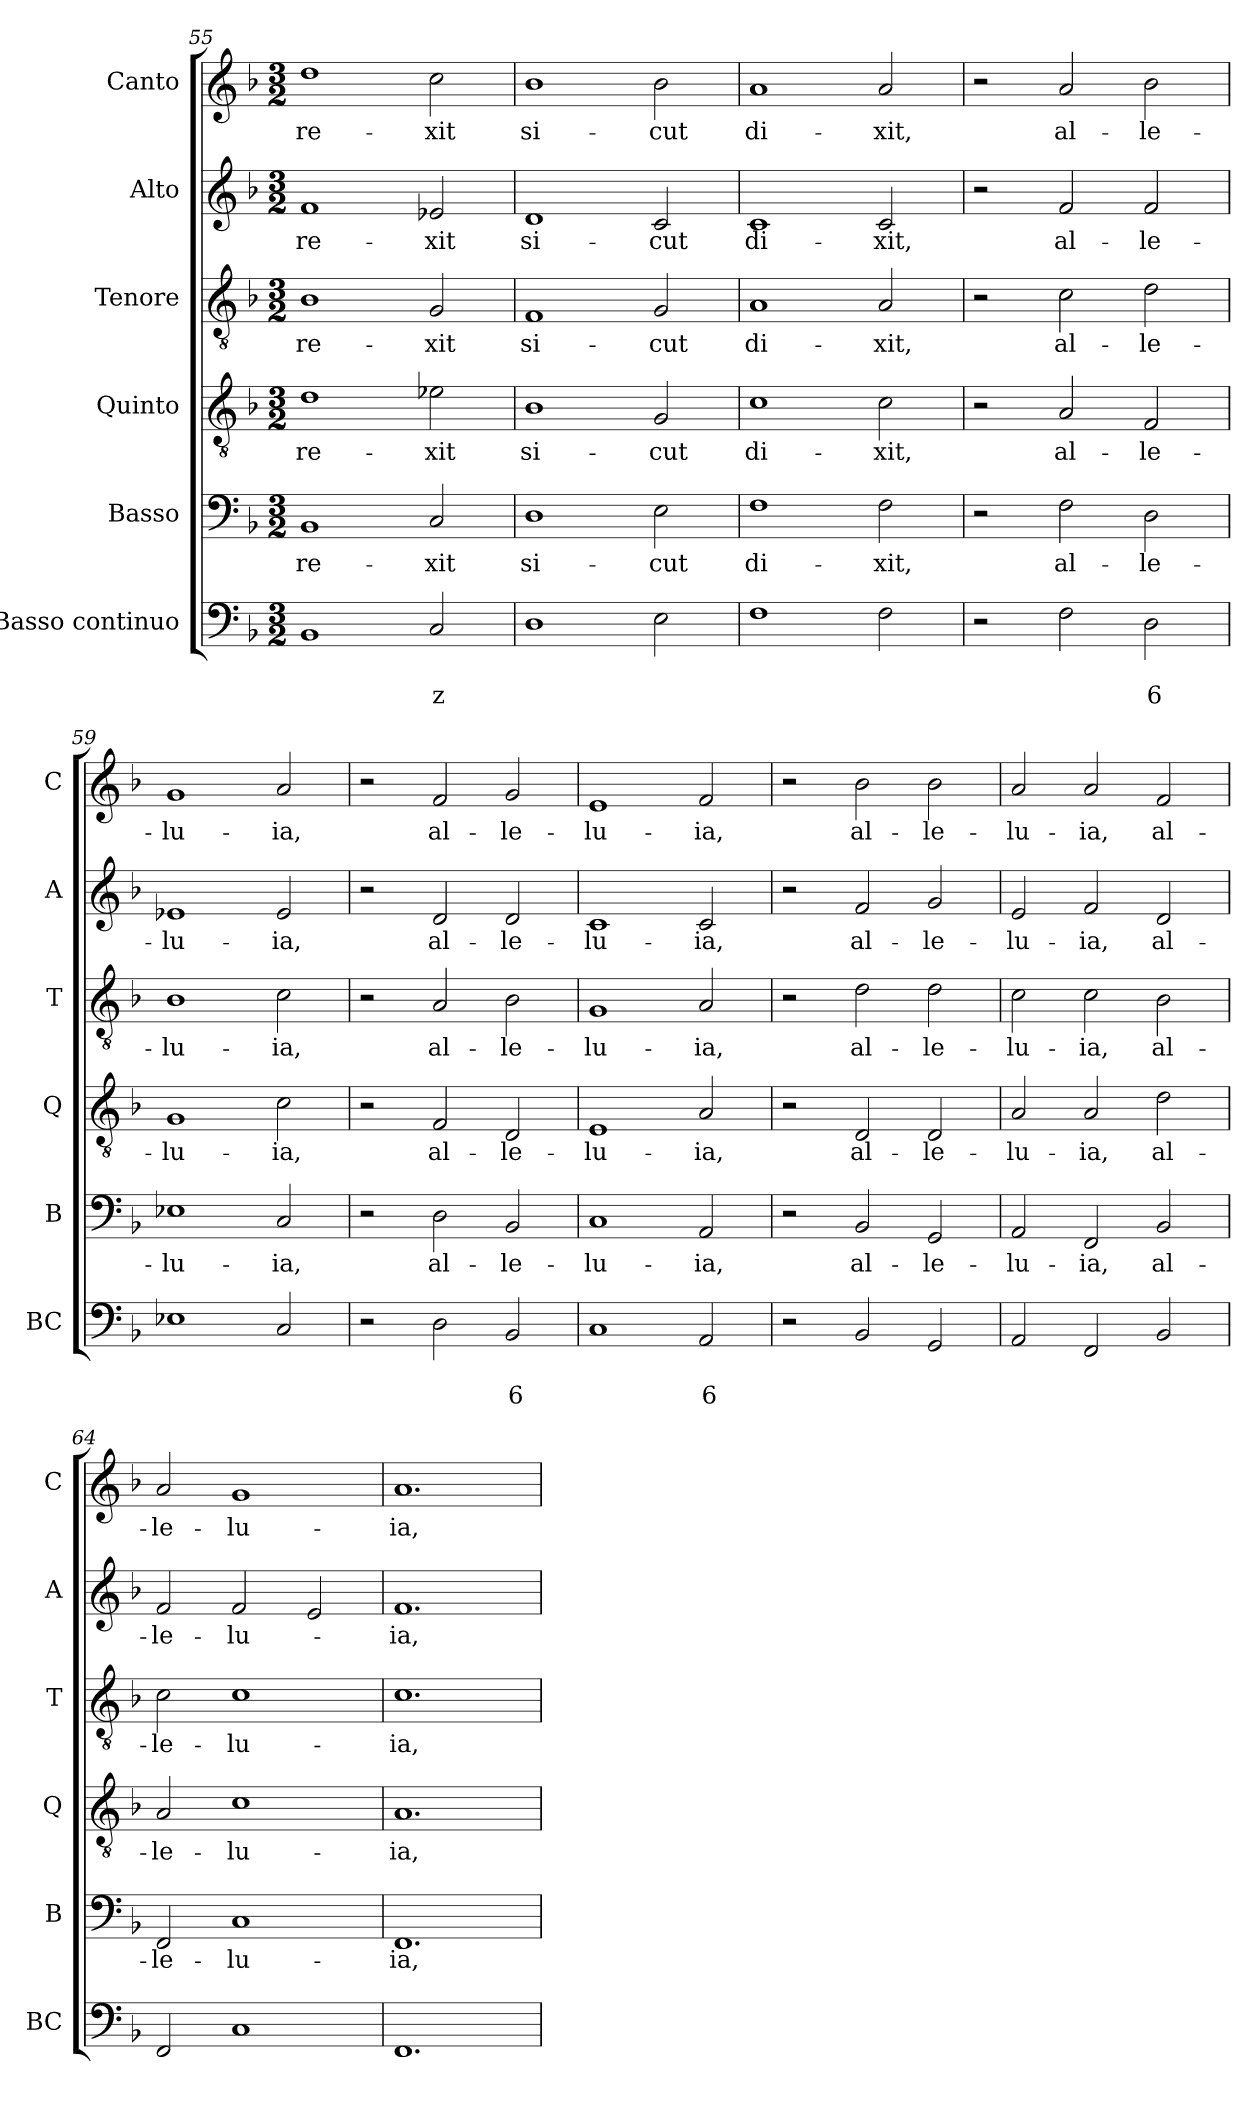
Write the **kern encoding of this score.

**kern	**text	**text	**kern	**text	**kern	**text	**kern	**text	**kern	**text	**kern	**text
*part6	*part6	*part6	*part5	*part5	*part4	*part4	*part3	*part3	*part2	*part2	*part1	*part1
*staff6	*staff6	*staff6	*staff5	*staff5	*staff4	*staff4	*staff3	*staff3	*staff2	*staff2	*staff1	*staff1
*I"Basso continuo	*	*	*I"Basso	*	*I"Quinto	*	*I"Tenore	*	*I"Alto	*	*I"Canto	*
*I'BC	*	*	*I'B	*	*I'Q	*	*I'T	*	*I'A	*	*I'C	*
*clefF4	*	*	*clefF4	*	*clefGv2	*	*clefGv2	*	*clefG2	*	*clefG2	*
*k[b-]	*	*	*k[b-]	*	*k[b-]	*	*k[b-]	*	*k[b-]	*	*k[b-]	*
*F:	*	*	*F:	*	*F:	*	*F:	*	*F:	*	*F:	*
*M3/2	*	*	*M3/2	*	*M3/2	*	*M3/2	*	*M3/2	*	*M3/2	*
=55	=55	=55	=55	=55	=55	=55	=55	=55	=55	=55	=55	=55
!	!	!	!	!LO:LY:b	!	!LO:LY:b	!	!LO:LY:b	!	!LO:LY:b	!	!LO:LY:b
1BB-	.	.	1BB-	-re-	1d	-re-	1B-	-re-	1f	-re-	1dd	-re-
!	!	!LO:LY:b	!	!LO:LY:b	!	!LO:LY:b	!	!LO:LY:b	!	!LO:LY:b	!	!LO:LY:b
2C/	.	z	2C/	-xit	2e-X\	-xit	2G/	-xit	2e-X/	-xit	2cc\	-xit
=56	=56	=56	=56	=56	=56	=56	=56	=56	=56	=56	=56	=56
!	!	!	!	!LO:LY:b	!	!LO:LY:b	!	!LO:LY:b	!	!LO:LY:b	!	!LO:LY:b
1D	.	.	1D	si-	1B-	si-	1F	si-	1d	si-	1b-	si-
!	!	!	!	!LO:LY:b	!	!LO:LY:b	!	!LO:LY:b	!	!LO:LY:b	!	!LO:LY:b
2E\	.	.	2E\	-cut	2G/	-cut	2G/	-cut	2c/	-cut	2b-\	-cut
!!LO:LB:g=z
=57	=57	=57	=57	=57	=57	=57	=57	=57	=57	=57	=57	=57
!	!	!	!	!LO:LY:b	!	!LO:LY:b	!	!LO:LY:b	!	!LO:LY:b	!	!LO:LY:b
1F	.	.	1F	di-	1c	di-	1A	di-	1c	di-	1a	di-
!	!	!	!	!LO:LY:b	!	!LO:LY:b	!	!LO:LY:b	!	!LO:LY:b	!	!LO:LY:b
2F\	.	.	2F\	-xit,	2c\	-xit,	2A/	-xit,	2c/	-xit,	2a/	-xit,
=58	=58	=58	=58	=58	=58	=58	=58	=58	=58	=58	=58	=58
2r	.	.	2r	.	2r	.	2r	.	2r	.	2r	.
!	!	!	!	!LO:LY:b	!	!LO:LY:b	!	!LO:LY:b	!	!LO:LY:b	!	!LO:LY:b
2F\	.	.	2F\	al-	2A/	al-	2c\	al-	2f/	al-	2a/	al-
!	!	!LO:LY:b	!	!LO:LY:b	!	!LO:LY:b	!	!LO:LY:b	!	!LO:LY:b	!	!LO:LY:b
2D\	.	6	2D\	-le-	2F/	-le-	2d\	-le-	2f/	-le-	2b-\	-le-
=59	=59	=59	=59	=59	=59	=59	=59	=59	=59	=59	=59	=59
!	!	!	!	!LO:LY:b	!	!LO:LY:b	!	!LO:LY:b	!	!LO:LY:b	!	!LO:LY:b
1E-X	.	.	1E-X	-lu-	1G	-lu-	1B-	-lu-	1e-X	-lu-	1g	-lu-
!	!	!	!	!LO:LY:b	!	!LO:LY:b	!	!LO:LY:b	!	!LO:LY:b	!	!LO:LY:b
2C/	.	.	2C/	-ia,	2c\	-ia,	2c\	-ia,	2e-/	-ia,	2a/	-ia,
=60	=60	=60	=60	=60	=60	=60	=60	=60	=60	=60	=60	=60
2r	.	.	2r	.	2r	.	2r	.	2r	.	2r	.
!	!	!	!	!LO:LY:b	!	!LO:LY:b	!	!LO:LY:b	!	!LO:LY:b	!	!LO:LY:b
2D\	.	.	2D\	al-	2F/	al-	2A/	al-	2d/	al-	2f/	al-
!	!	!LO:LY:b	!	!LO:LY:b	!	!LO:LY:b	!	!LO:LY:b	!	!LO:LY:b	!	!LO:LY:b
2BB-/	.	6	2BB-/	-le-	2D/	-le-	2B-\	-le-	2d/	-le-	2g/	-le-
=61	=61	=61	=61	=61	=61	=61	=61	=61	=61	=61	=61	=61
!	!	!	!	!LO:LY:b	!	!LO:LY:b	!	!LO:LY:b	!	!LO:LY:b	!	!LO:LY:b
1C	.	.	1C	-lu-	1E	-lu-	1G	-lu-	1c	-lu-	1e	-lu-
!	!	!LO:LY:b	!	!LO:LY:b	!	!LO:LY:b	!	!LO:LY:b	!	!LO:LY:b	!	!LO:LY:b
2AA/	.	6	2AA/	-ia,	2A/	-ia,	2A/	-ia,	2c/	-ia,	2f/	-ia,
=62	=62	=62	=62	=62	=62	=62	=62	=62	=62	=62	=62	=62
2r	.	.	2r	.	2r	.	2r	.	2r	.	2r	.
!	!	!	!	!LO:LY:b	!	!LO:LY:b	!	!LO:LY:b	!	!LO:LY:b	!	!LO:LY:b
2BB-/	.	.	2BB-/	al-	2D/	al-	2d\	al-	2f/	al-	2b-\	al-
!	!	!	!	!LO:LY:b	!	!LO:LY:b	!	!LO:LY:b	!	!LO:LY:b	!	!LO:LY:b
2GG/	.	.	2GG/	-le-	2D/	-le-	2d\	-le-	2g/	-le-	2b-\	-le-
=63	=63	=63	=63	=63	=63	=63	=63	=63	=63	=63	=63	=63
!	!	!	!	!LO:LY:b	!	!LO:LY:b	!	!LO:LY:b	!	!LO:LY:b	!	!LO:LY:b
2AA/	.	.	2AA/	-lu-	2A/	-lu-	2c\	-lu-	2e/	-lu-	2a/	-lu-
!	!	!	!	!LO:LY:b	!	!LO:LY:b	!	!LO:LY:b	!	!LO:LY:b	!	!LO:LY:b
2FF/	.	.	2FF/	-ia,	2A/	-ia,	2c\	-ia,	2f/	-ia,	2a/	-ia,
!	!	!	!	!LO:LY:b	!	!LO:LY:b	!	!LO:LY:b	!	!LO:LY:b	!	!LO:LY:b
2BB-/	.	.	2BB-/	al-	2d\	al-	2B-\	al-	2d/	al-	2f/	al-
!!LO:PB:g=z
=64	=64	=64	=64	=64	=64	=64	=64	=64	=64	=64	=64	=64
!	!	!	!	!LO:LY:b	!	!LO:LY:b	!	!LO:LY:b	!	!LO:LY:b	!	!LO:LY:b
2FF/	.	.	2FF/	-le-	2A/	-le-	2c\	-le-	2f/	-le-	2a/	-le-
!	!	!	!	!LO:LY:b	!	!LO:LY:b	!	!LO:LY:b	!	!LO:LY:b	!	!LO:LY:b
1C	.	.	1C	-lu-	1c	-lu-	1c	-lu-	2f/	-lu-	1g	-lu-
.	.	.	.	.	.	.	.	.	2e/	.	.	.
=65	=65	=65	=65	=65	=65	=65	=65	=65	=65	=65	=65	=65
!	!	!	!	!LO:LY:b	!	!LO:LY:b	!	!LO:LY:b	!	!LO:LY:b	!	!LO:LY:b
1.FF	.	.	1.FF	-ia,	1.A	-ia,	1.c	-ia,	1.f	-ia,	1.a	-ia,
=	=	=	=	=	=	=	=	=	=	=	=	=
*-	*-	*-	*-	*-	*-	*-	*-	*-	*-	*-	*-	*-
